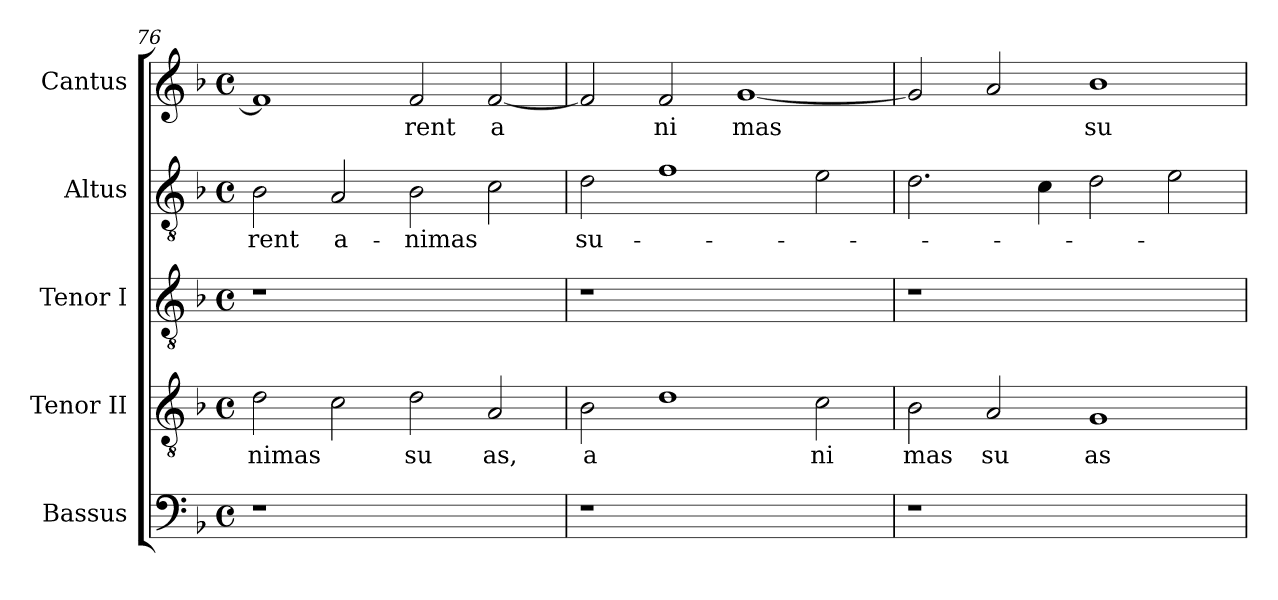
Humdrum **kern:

**kern	**kern	**text	**kern	**kern	**text	**kern	**text
*part5	*part4	*part4	*part3	*part2	*part2	*part1	*part1
*staff5	*staff4	*staff4	*staff3	*staff2	*staff2	*staff1	*staff1
*I"Bassus	*I"Tenor II	*	*I"Tenor I	*I"Altus	*	*I"Cantus	*
*I'Bassus	*I'Tenor II	*	*I'Tenor I	*I'Altus	*	*I'Cantus	*
*clefF4	*clefGv2	*	*clefGv2	*clefGv2	*	*clefG2	*
*k[b-]	*k[b-]	*	*k[b-]	*k[b-]	*	*k[b-]	*
*F:	*F:	*	*F:	*F:	*	*F:	*
*M4/4	*M4/4	*	*M4/4	*M4/4	*	*M4/4	*
*met(c)	*met(c)	*	*met(c)	*met(c)	*	*met(c)	*
=76	=76	=76	=76	=76	=76	=76	=76
!	!	!LO:LY:b	!	!	!LO:LY:b:cj	!	!
1r	2d\	nimas	1r	2B-\	-rent	1f]	.
!	!	!	!	!	!LO:LY:b:cj	!	!
.	2c\	.	.	2A/	a-	.	.
!	!	!LO:LY:b:cj	!	!	!LO:LY:b	!	!LO:LY:b:cj
1ryy	2d\	su	1ryy	2B-\	-nimas	2f/	rent
!	!	!LO:LY:b:cj	!	!	!	!	!LO:LY:b:cj
.	2A/	as,	.	2c\	.	[<2f/	a
=77	=77	=77	=77	=77	=77	=77	=77
!	!	!LO:LY:b:cj	!	!	!LO:LY:b:cj	!	!
1r	2B-\	a	1r	2d\	su-	2f/]	.
!	!	!	!	!	!	!	!LO:LY:b:cj
.	1d	.	.	1f	.	2f/	ni
!	!	!	!	!	!	!	!LO:LY:b
1ryy	.	.	1ryy	.	.	[<1g	mas
!	!	!LO:LY:b:cj	!	!	!	!	!
.	2c\	ni	.	2e\	.	.	.
=78	=78	=78	=78	=78	=78	=78	=78
!	!	!LO:LY:b:cj	!	!	!	!	!
1r	2B-\	mas	1r	2.d\	.	2g/]	.
!	!	!LO:LY:b:cj	!	!	!	!	!
.	2A/	su	.	.	.	2a/	.
.	.	.	.	4c\	.	.	.
!	!	!LO:LY:b:cj	!	!	!	!	!LO:LY:b:cj
1ryy	1G	as	1ryy	2d\	.	1b-	su
.	.	.	.	2e\	.	.	.
=	=	=	=	=	=	=	=
*-	*-	*-	*-	*-	*-	*-	*-
